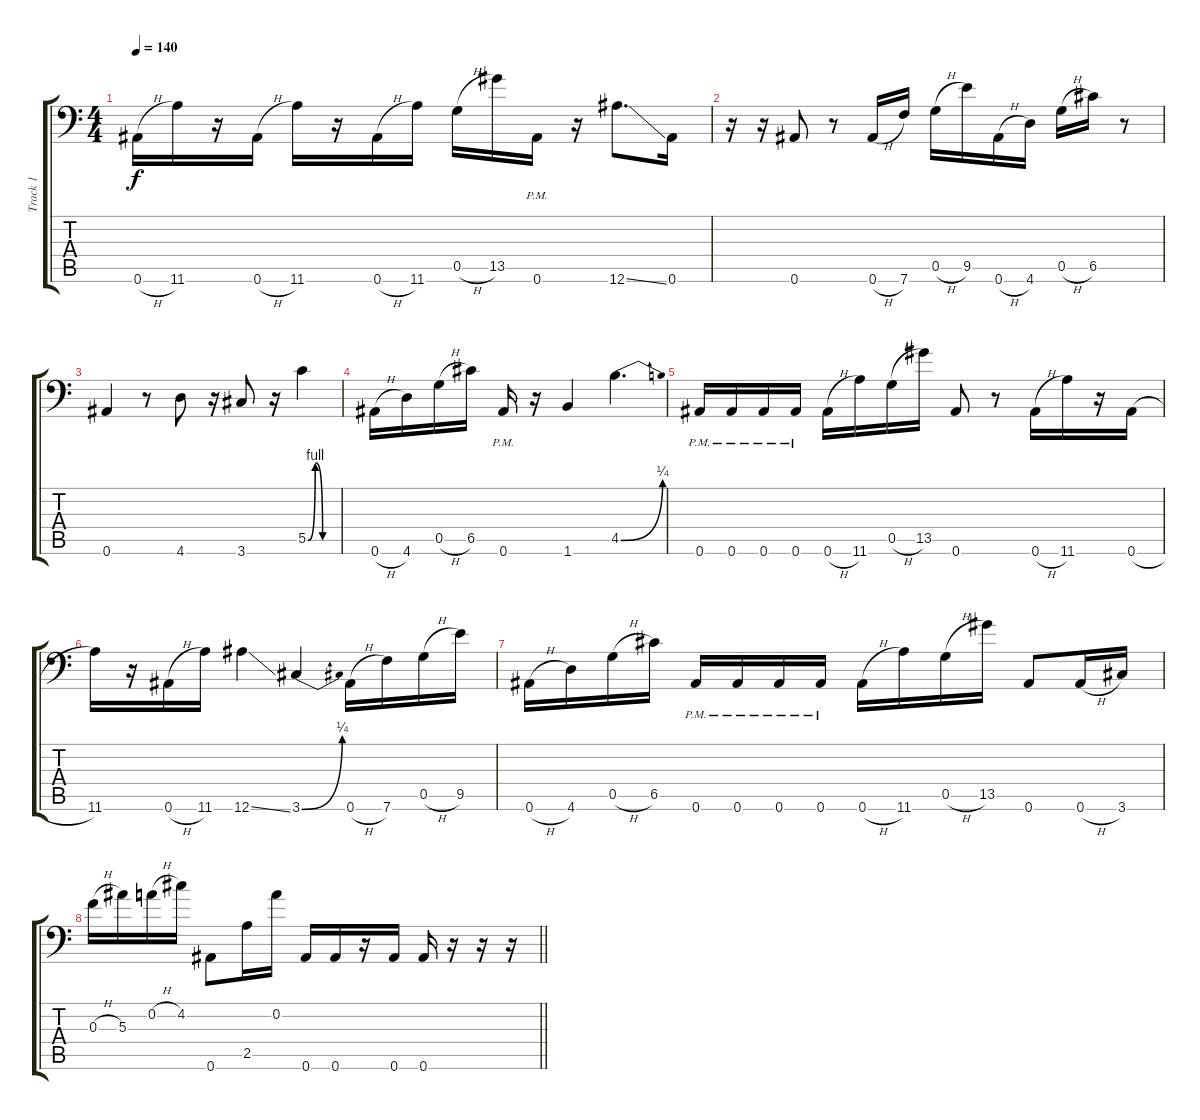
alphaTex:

\track ("Track 1" "Track 1") {instrument distortionguitar}
\staff {score tabs}
\tuning (D4 A3 F3 C3 G2 Bb1) {hide}
\ts (4 4)
\tempo 140
\clef f4
\ks c
0.6{h}.16{dy f} 11.6.16 r.16 0.6{h}.16 11.6.16 r.16 0.6{h}.16 11.6.16 0.5{h}.16 13.5.16 0.6{pm}.16 r.16 12.6{ss}.8{d} 0.6.16 |
r.16 r.16 0.6.8 r.8 0.6{h}.16 7.6.16 0.5{h}.16 9.5.16 0.6{h}.16 4.6.16 0.5{h}.16 6.5.16 r.8 |
0.6.4 r.8 4.6.8 r.16 3.6.8 r.16 5.5{be (custom 0 0 15 4 30 0 60 0)}.4 |
0.6{h}.16 4.6.16 0.5{h}.16 6.5.16 0.6{pm}.16 r.16 1.6.4 4.5{be (bend 0 0 60 1)}.4{d} |
0.6{pm}.16 0.6{pm}.16 0.6{pm}.16 0.6{pm}.16 0.6{h}.16 11.6.16 0.5{h}.16 13.5.16 0.6.8 r.8 0.6{h}.16 11.6.16 r.16 0.6{h}.16 |
11.6.16 r.16 0.6{h}.16 11.6.16 12.6{ss}.4 3.6{be (bend 0 0 60 1)}.4 0.6{h}.16 7.6.16 0.5{h}.16 9.5.16 |
0.6{h}.16 4.6.16 0.5{h}.16 6.5.16 0.6{pm}.16 0.6{pm}.16 0.6{pm}.16 0.6{pm}.16 0.6{h}.16 11.6.16 0.5{h}.16 13.5.16 0.6.8 0.6{h}.16 3.6.16 |
\barLineRight lightlight
0.3{h}.16 5.3.16 0.2{h}.16 4.2.16 0.6.8 2.5.16 0.2.16 0.6.16 0.6.16 r.16 0.6.16 0.6.16 r.16 r.16 r.16
